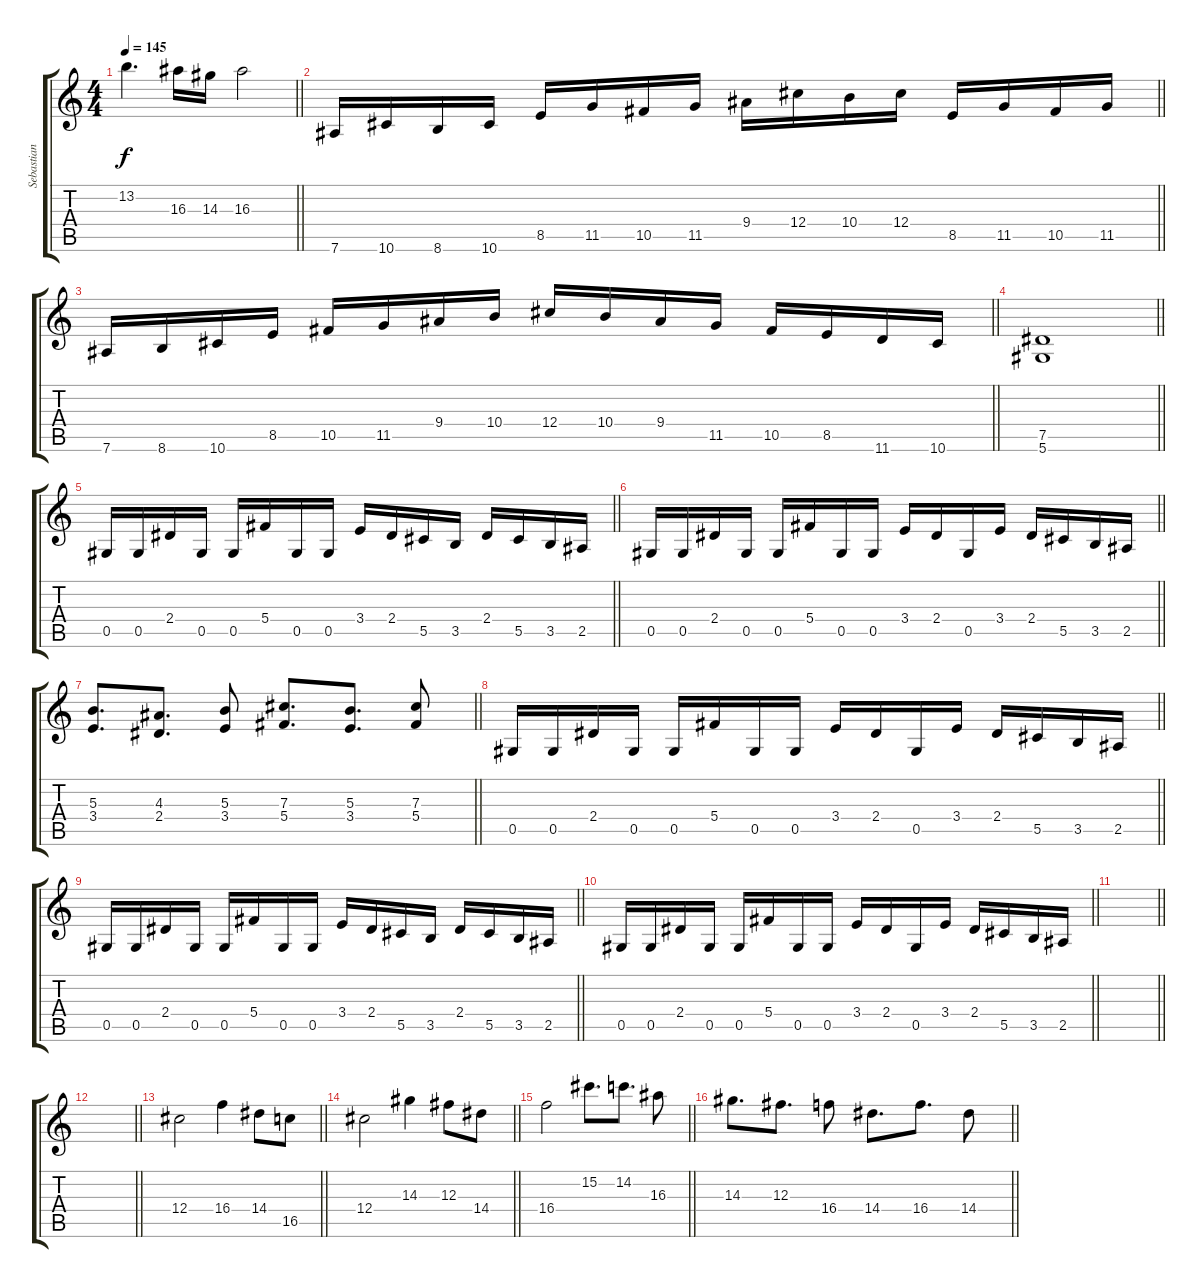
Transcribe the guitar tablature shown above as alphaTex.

\track ("Sebastian" "Sebastian") {instrument distortionguitar}
\staff {score tabs}
\tuning (Eb4 Bb3 Gb3 Db3 Ab2 Eb2) {hide}
\ts (4 4)
\tempo 145
\clef g2
\barLineRight lightlight
\ks c
13.2.4{d dy f} 16.3.16 14.3.16 16.3.2 |
\barLineRight lightlight
7.6.16 10.6.16 8.6.16 10.6.16 8.5.16 11.5.16 10.5.16 11.5.16 9.4.16 12.4.16 10.4.16 12.4.16 8.5.16 11.5.16 10.5.16 11.5.16 |
\barLineRight lightlight
7.6.16 8.6.16 10.6.16 8.5.16 10.5.16 11.5.16 9.4.16 10.4.16 12.4.16 10.4.16 9.4.16 11.5.16 10.5.16 8.5.16 11.6.16 10.6.16 |
\section ("" "")
\barLineRight lightlight
(7.5 5.6).1 |
\barLineRight lightlight
0.5.16 0.5.16 2.4.16 0.5.16 0.5.16 5.4.16 0.5.16 0.5.16 3.4.16 2.4.16 5.5.16 3.5.16 2.4.16 5.5.16 3.5.16 2.5.16 |
\barLineRight lightlight
0.5.16 0.5.16 2.4.16 0.5.16 0.5.16 5.4.16 0.5.16 0.5.16 3.4.16 2.4.16 0.5.16 3.4.16 2.4.16 5.5.16 3.5.16 2.5.16 |
\barLineRight lightlight
(5.3 3.4).8{d} (4.3 2.4).8{d} (5.3 3.4).8 (7.3 5.4).8{d} (5.3 3.4).8{d} (7.3 5.4).8 |
\barLineRight lightlight
0.5.16 0.5.16 2.4.16 0.5.16 0.5.16 5.4.16 0.5.16 0.5.16 3.4.16 2.4.16 0.5.16 3.4.16 2.4.16 5.5.16 3.5.16 2.5.16 |
\barLineRight lightlight
0.5.16 0.5.16 2.4.16 0.5.16 0.5.16 5.4.16 0.5.16 0.5.16 3.4.16 2.4.16 5.5.16 3.5.16 2.4.16 5.5.16 3.5.16 2.5.16 |
\barLineRight lightlight
0.5.16 0.5.16 2.4.16 0.5.16 0.5.16 5.4.16 0.5.16 0.5.16 3.4.16 2.4.16 0.5.16 3.4.16 2.4.16 5.5.16 3.5.16 2.5.16 |
\barLineRight lightlight
|
\barLineRight lightlight
|
\section ("" "")
\barLineRight lightlight
12.4.2 16.4.4 14.4.8 16.5.8 |
\barLineRight lightlight
12.4.2 14.3.4 12.3.8 14.4.8 |
\barLineRight lightlight
16.4.2 15.2.8{d} 14.2.8{d} 16.3.8 |
\barLineRight lightlight
14.3.8{d} 12.3.8{d} 16.4.8 14.4.8{d} 16.4.8{d} 14.4.8
